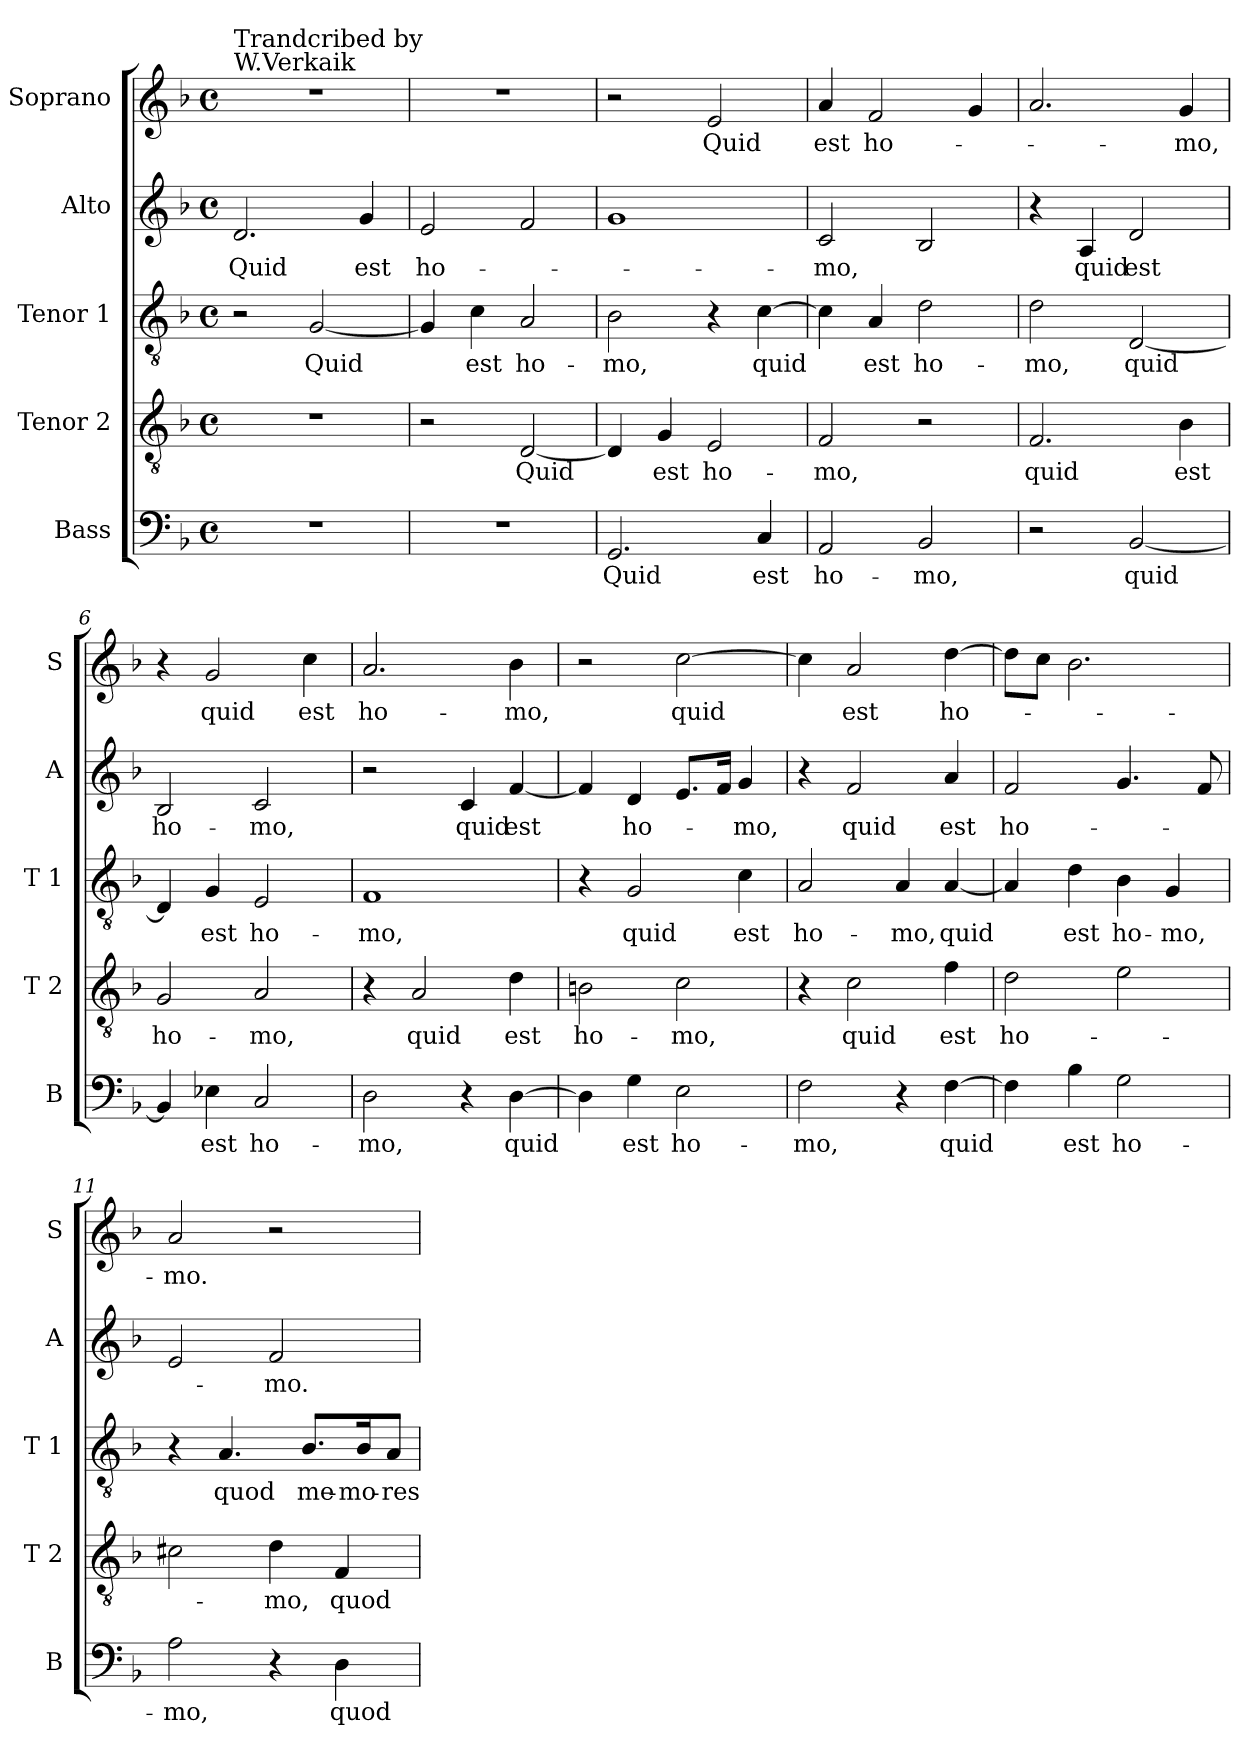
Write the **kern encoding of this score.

**kern	**text	**kern	**text	**kern	**text	**kern	**text	**kern	**text
*part5	*part5	*part4	*part4	*part3	*part3	*part2	*part2	*part1	*part1
*staff5	*staff5	*staff4	*staff4	*staff3	*staff3	*staff2	*staff2	*staff1	*staff1
*I"Bass	*	*I"Tenor 2	*	*I"Tenor 1	*	*I"Alto	*	*I"Soprano	*
*I'B	*	*I'T 2	*	*I'T 1	*	*I'A	*	*I'S	*
*clefF4	*	*clefGv2	*	*clefGv2	*	*clefG2	*	*clefG2	*
*k[b-]	*	*k[b-]	*	*k[b-]	*	*k[b-]	*	*k[b-]	*
*F:	*	*F:	*	*F:	*	*F:	*	*F:	*
*M4/4	*	*M4/4	*	*M4/4	*	*M4/4	*	*M4/4	*
*met(c)	*	*met(c)	*	*met(c)	*	*met(c)	*	*met(c)	*
=1	=1	=1	=1	=1	=1	=1	=1	=1	=1
!	!	!	!	!	!	!	!	!LO:TX:a:t=Trandcribed by \nW.Verkaik	!
1r	.	1r	.	2r	.	2.d/	Quid	1r	.
.	.	.	.	[2G/	Quid	.	.	.	.
.	.	.	.	.	.	4g/	est	.	.
=2	=2	=2	=2	=2	=2	=2	=2	=2	=2
1r	.	2r	.	4G/]	.	2e/	ho-	1r	.
.	.	.	.	4c\	est	.	.	.	.
.	.	[2D/	Quid	2A/	ho-	2f/	.	.	.
=3	=3	=3	=3	=3	=3	=3	=3	=3	=3
2.GG/	Quid	4D/]	.	2B-\	-mo,	1g	.	2r	.
.	.	4G/	est	.	.	.	.	.	.
.	.	2E/	ho-	4r	.	.	.	2e/	Quid
4C/	est	.	.	[4c\	quid	.	.	.	.
=4	=4	=4	=4	=4	=4	=4	=4	=4	=4
2AA/	ho-	2F/	-mo,	4c\]	.	2c/	-mo,	4a/	est
.	.	.	.	4A/	est	.	.	2f/	ho-
2BB-/	-mo,	2r	.	2d\	ho-	2B-/	.	.	.
.	.	.	.	.	.	.	.	4g/	.
=5	=5	=5	=5	=5	=5	=5	=5	=5	=5
2r	.	2.F/	quid	2d\	-mo,	4r	.	2.a/	.
.	.	.	.	.	.	4A/	quid	.	.
[2BB-/	quid	.	.	[2D/	quid	2d/	est	.	.
.	.	4B-\	est	.	.	.	.	4g/	-mo,
!!LO:LB:g=z
=6	=6	=6	=6	=6	=6	=6	=6	=6	=6
4BB-/]	.	2G/	ho-	4D/]	.	2B-/	ho-	4r	.
4E-X\	est	.	.	4G/	est	.	.	2g/	quid
2C/	ho-	2A/	-mo,	2E/	ho-	2c/	-mo,	.	.
.	.	.	.	.	.	.	.	4cc\	est
=7	=7	=7	=7	=7	=7	=7	=7	=7	=7
2D\	-mo,	4r	.	1F	-mo,	2r	.	2.a/	ho-
.	.	2A/	quid	.	.	.	.	.	.
4r	.	.	.	.	.	4c/	quid	.	.
[4D\	quid	4d\	est	.	.	[4f/	est	4b-\	-mo,
=8	=8	=8	=8	=8	=8	=8	=8	=8	=8
4D\]	.	2Bn\	ho-	4r	.	4f/]	.	2r	.
4G\	est	.	.	2G/	quid	4d/	ho-	.	.
2E\	ho-	2c\	-mo,	.	.	8.e/L	.	[2cc\	quid
.	.	.	.	.	.	16f/Jk	.	.	.
.	.	.	.	4c\	est	4g/	-mo,	.	.
=9	=9	=9	=9	=9	=9	=9	=9	=9	=9
2F\	-mo,	4r	.	2A/	ho-	4r	.	4cc\]	.
.	.	2c\	quid	.	.	2f/	quid	2a/	est
4r	.	.	.	4A/	-mo,	.	.	.	.
[4F\	quid	4f\	est	[4A/	quid	4a/	est	[4dd\	ho-
=10	=10	=10	=10	=10	=10	=10	=10	=10	=10
4F\]	.	2d\	ho-	4A/]	.	2f/	ho-	8dd\L]	.
.	.	.	.	.	.	.	.	8cc\J	.
4B-\	est	.	.	4d\	est	.	.	2.b-\	.
2G\	ho-	2e\	.	4B-\	ho-	4.g/	.	.	.
.	.	.	.	4G/	-mo,	.	.	.	.
.	.	.	.	.	.	8f/	.	.	.
!!LO:PB:g=z
=11	=11	=11	=11	=11	=11	=11	=11	=11	=11
2A\	-mo,	2c#X\	.	4r	.	2e/	.	2a/	-mo.
.	.	.	.	4.A/	quod	.	.	.	.
4r	.	4d\	-mo,	.	.	2f/	-mo.	2r	.
.	.	.	.	8.B-/L	me-	.	.	.	.
4D\	quod	4F/	quod	.	.	.	.	.	.
.	.	.	.	16B-/k	-mo-	.	.	.	.
.	.	.	.	8A/J	-res	.	.	.	.
=	=	=	=	=	=	=	=	=	=
*-	*-	*-	*-	*-	*-	*-	*-	*-	*-
